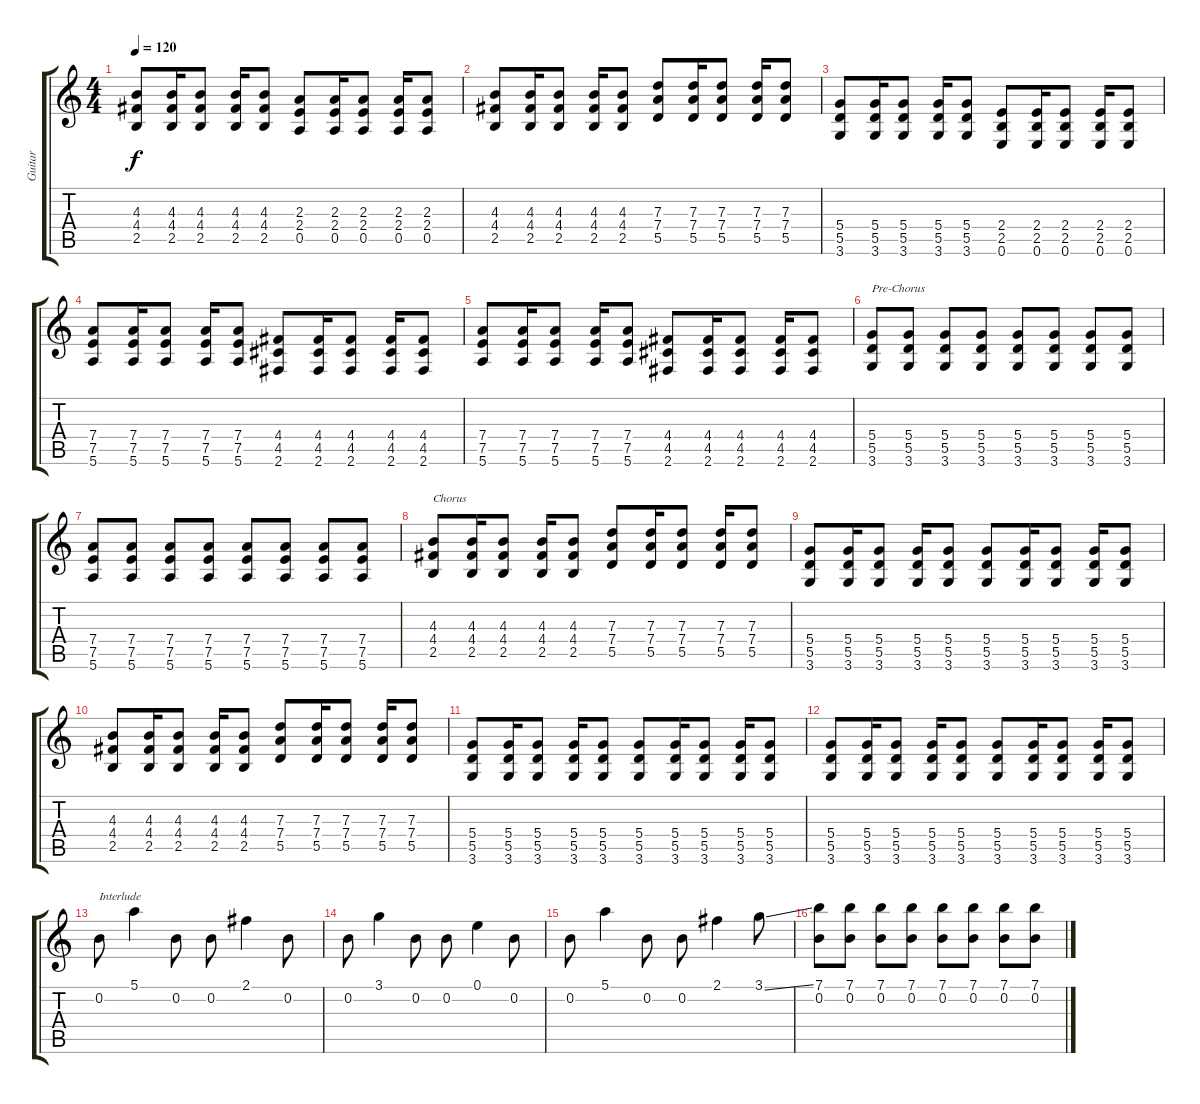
\track ("Guitar" "Guitar") {instrument distortionguitar}
\staff {score tabs}
\tuning (E4 B3 G3 D3 A2 E2) {hide}
\ts (4 4)
\tempo 120
\clef g2
\ks c
(4.3 4.4 2.5).8{dy f} (4.3 4.4 2.5).16 (4.3 4.4 2.5).8 (4.3 4.4 2.5).16 (4.3 4.4 2.5).8 (2.3 2.4 0.5).8 (2.3 2.4 0.5).16 (2.3 2.4 0.5).8 (2.3 2.4 0.5).16 (2.3 2.4 0.5).8 |
(4.3 4.4 2.5).8 (4.3 4.4 2.5).16 (4.3 4.4 2.5).8 (4.3 4.4 2.5).16 (4.3 4.4 2.5).8 (7.3 7.4 5.5).8 (7.3 7.4 5.5).16 (7.3 7.4 5.5).8 (7.3 7.4 5.5).16 (7.3 7.4 5.5).8 |
(5.4 5.5 3.6).8 (5.4 5.5 3.6).16 (5.4 5.5 3.6).8 (5.4 5.5 3.6).16 (5.4 5.5 3.6).8 (2.4 2.5 0.6).8 (2.4 2.5 0.6).16 (2.4 2.5 0.6).8 (2.4 2.5 0.6).16 (2.4 2.5 0.6).8 |
(7.4 7.5 5.6).8 (7.4 7.5 5.6).16 (7.4 7.5 5.6).8 (7.4 7.5 5.6).16 (7.4 7.5 5.6).8 (4.4 4.5 2.6).8 (4.4 4.5 2.6).16 (4.4 4.5 2.6).8 (4.4 4.5 2.6).16 (4.4 4.5 2.6).8 |
(7.4 7.5 5.6).8 (7.4 7.5 5.6).16 (7.4 7.5 5.6).8 (7.4 7.5 5.6).16 (7.4 7.5 5.6).8 (4.4 4.5 2.6).8 (4.4 4.5 2.6).16 (4.4 4.5 2.6).8 (4.4 4.5 2.6).16 (4.4 4.5 2.6).8 |
(5.4 5.5 3.6).8{txt "Pre-Chorus"} (5.4 5.5 3.6).8 (5.4 5.5 3.6).8 (5.4 5.5 3.6).8 (5.4 5.5 3.6).8 (5.4 5.5 3.6).8 (5.4 5.5 3.6).8 (5.4 5.5 3.6).8 |
(7.4 7.5 5.6).8 (7.4 7.5 5.6).8 (7.4 7.5 5.6).8 (7.4 7.5 5.6).8 (7.4 7.5 5.6).8 (7.4 7.5 5.6).8 (7.4 7.5 5.6).8 (7.4 7.5 5.6).8 |
(4.3 4.4 2.5).8{txt "Chorus"} (4.3 4.4 2.5).16 (4.3 4.4 2.5).8 (4.3 4.4 2.5).16 (4.3 4.4 2.5).8 (7.3 7.4 5.5).8 (7.3 7.4 5.5).16 (7.3 7.4 5.5).8 (7.3 7.4 5.5).16 (7.3 7.4 5.5).8 |
(5.4 5.5 3.6).8 (5.4 5.5 3.6).16 (5.4 5.5 3.6).8 (5.4 5.5 3.6).16 (5.4 5.5 3.6).8 (5.4 5.5 3.6).8 (5.4 5.5 3.6).16 (5.4 5.5 3.6).8 (5.4 5.5 3.6).16 (5.4 5.5 3.6).8 |
(4.3 4.4 2.5).8 (4.3 4.4 2.5).16 (4.3 4.4 2.5).8 (4.3 4.4 2.5).16 (4.3 4.4 2.5).8 (7.3 7.4 5.5).8 (7.3 7.4 5.5).16 (7.3 7.4 5.5).8 (7.3 7.4 5.5).16 (7.3 7.4 5.5).8 |
(5.4 5.5 3.6).8 (5.4 5.5 3.6).16 (5.4 5.5 3.6).8 (5.4 5.5 3.6).16 (5.4 5.5 3.6).8 (5.4 5.5 3.6).8 (5.4 5.5 3.6).16 (5.4 5.5 3.6).8 (5.4 5.5 3.6).16 (5.4 5.5 3.6).8 |
(5.4 5.5 3.6).8 (5.4 5.5 3.6).16 (5.4 5.5 3.6).8 (5.4 5.5 3.6).16 (5.4 5.5 3.6).8 (5.4 5.5 3.6).8 (5.4 5.5 3.6).16 (5.4 5.5 3.6).8 (5.4 5.5 3.6).16 (5.4 5.5 3.6).8 |
0.2.8{txt "Interlude"} 5.1.4 0.2.8 0.2.8 2.1.4 0.2.8 |
0.2.8 3.1.4 0.2.8 0.2.8 0.1.4 0.2.8 |
0.2.8 5.1.4 0.2.8 0.2.8 2.1.4 3.1{ss}.8 |
(7.1 0.2).8 (7.1 0.2).8 (7.1 0.2).8 (7.1 0.2).8 (7.1 0.2).8 (7.1 0.2).8 (7.1 0.2).8 (7.1 0.2).8
